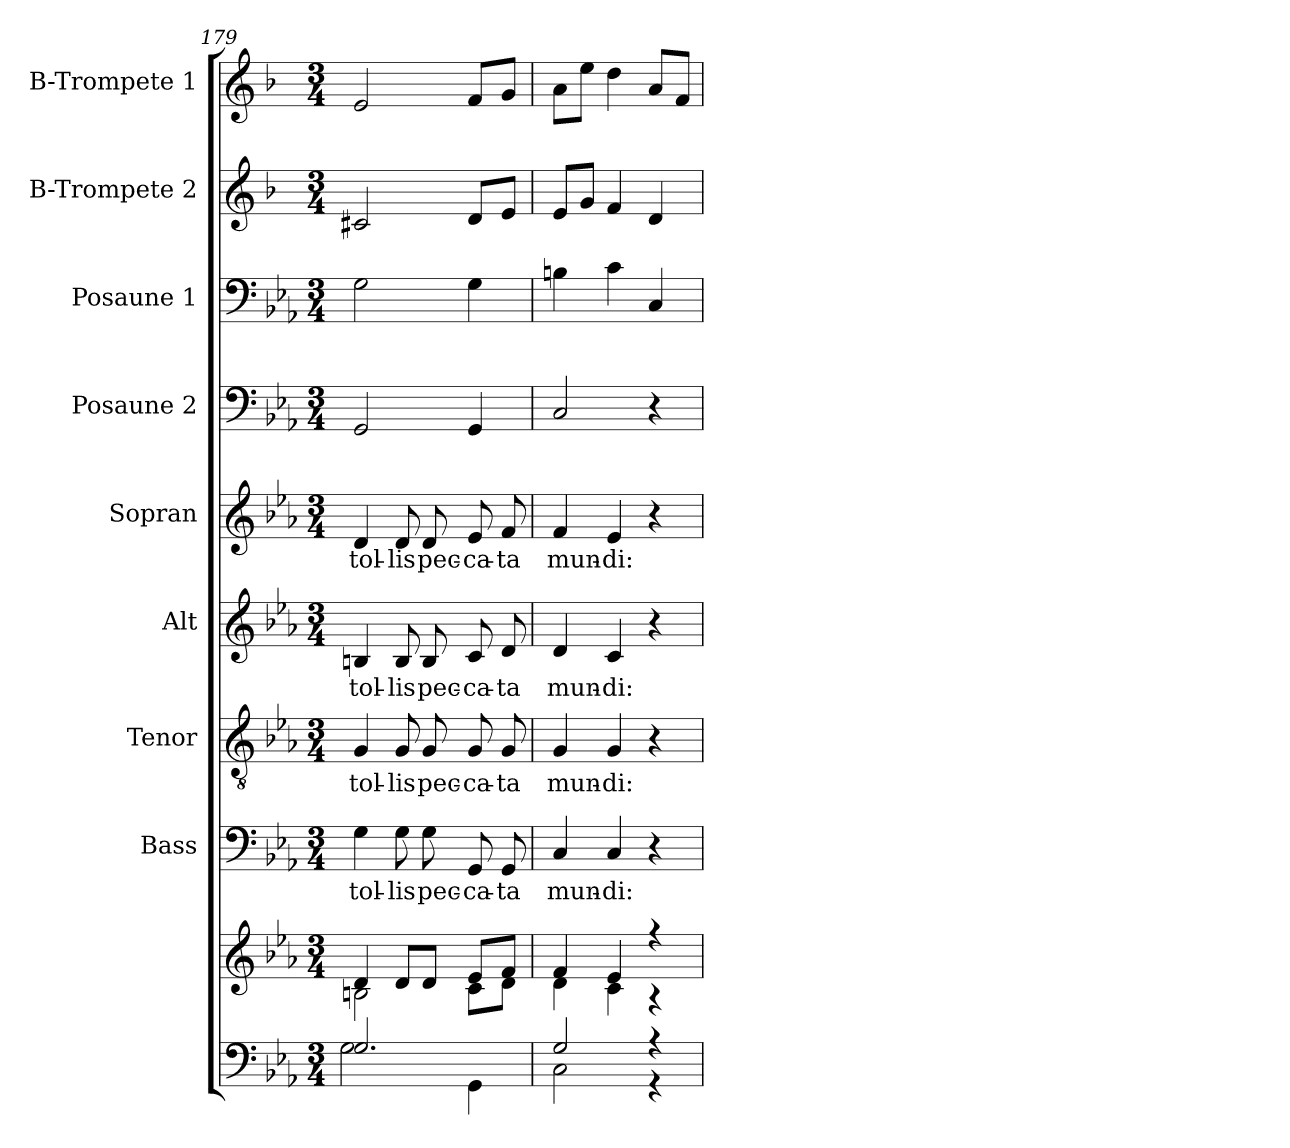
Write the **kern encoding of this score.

**kern	**kern	**kern	**text	**kern	**text	**kern	**text	**kern	**text	**kern	**kern	**kern	**kern
*part9	*part9	*part8	*part8	*part7	*part7	*part6	*part6	*part5	*part5	*part4	*part3	*part2	*part1
*staff10	*staff9	*staff8	*staff8	*staff7	*staff7	*staff6	*staff6	*staff5	*staff5	*staff4	*staff3	*staff2	*staff1
*	*	*I"Bass	*	*I"Tenor	*	*I"Alt	*	*I"Sopran	*	*I"Posaune 2	*I"Posaune 1	*I"B-Trompete 2	*I"B-Trompete 1
*	*	*I'B.	*	*I'T.	*	*I'A.	*	*I'S.	*	*I'Pos. 2	*I'Pos. 1	*I'B Trp. 2	*I'B Trp. 1
*clefF4	*clefG2	*clefF4	*	*clefGv2	*	*clefG2	*	*clefG2	*	*clefF4	*clefF4	*clefG2	*clefG2
*	*	*	*	*	*	*	*	*	*	*	*	*ITrd1c2	*ITrd1c2
*k[b-e-a-]	*k[b-e-a-]	*k[b-e-a-]	*	*k[b-e-a-]	*	*k[b-e-a-]	*	*k[b-e-a-]	*	*k[b-e-a-]	*k[b-e-a-]	*k[b-e-a-]	*k[b-e-a-]
*E-:	*E-:	*E-:	*	*E-:	*	*E-:	*	*E-:	*	*E-:	*E-:	*E-:	*E-:
*M3/4	*M3/4	*M3/4	*	*M3/4	*	*M3/4	*	*M3/4	*	*M3/4	*M3/4	*M3/4	*M3/4
=179	=179	=179	=179	=179	=179	=179	=179	=179	=179	=179	=179	=179	=179
*^	*^	*	*	*	*	*	*	*	*	*	*	*	*
!	!	!	!	!	!LO:LY:b	!	!LO:LY:b	!	!LO:LY:b	!	!LO:LY:b	!	!	!	!
2.G/	2G\	4d/	2Bn\	4G\	tol-	4G/	tol-	4Bn/	tol-	4d/	tol-	2GG/	2G\	2Bn/	2d/
!	!	!	!	!	!LO:LY:b	!	!LO:LY:b	!	!LO:LY:b	!	!LO:LY:b	!	!	!	!
.	.	8d/L	.	8G\	-lis	8G/	-lis	8B/	-lis	8d/	-lis	.	.	.	.
!	!	!	!	!	!LO:LY:b	!	!LO:LY:b	!	!LO:LY:b	!	!LO:LY:b	!	!	!	!
.	.	8d/J	.	8G\	pec-	8G/	pec-	8B/	pec-	8d/	pec-	.	.	.	.
!	!	!	!	!	!LO:LY:b	!	!LO:LY:b	!	!LO:LY:b	!	!LO:LY:b	!	!	!	!
.	4GG\	8e-/L	8c\L	8GG/	-ca-	8G/	-ca-	8c/	-ca-	8e-/	-ca-	4GG/	4G\	8c/L	8e-/L
!	!	!	!	!	!LO:LY:b	!	!LO:LY:b	!	!LO:LY:b	!	!LO:LY:b	!	!	!	!
.	.	8f/J	8d\J	8GG/	-ta	8G/	-ta	8d/	-ta	8f/	-ta	.	.	8d/J	8f/J
=180	=180	=180	=180	=180	=180	=180	=180	=180	=180	=180	=180	=180	=180	=180	=180
!	!	!	!	!	!LO:LY:b	!	!LO:LY:b	!	!LO:LY:b	!	!LO:LY:b	!	!	!	!
2G/	2C\	4f/	4d\	4C/	mun-	4G/	mun-	4d/	mun-	4f/	mun-	2C/	4Bn\	8d/L	8g\L
.	.	.	.	.	.	.	.	.	.	.	.	.	.	8f/J	8dd\J
!	!	!	!	!	!LO:LY:b	!	!LO:LY:b	!	!LO:LY:b	!	!LO:LY:b	!	!	!	!
.	.	4e-/	4c\	4C/	-di:	4G/	-di:	4c/	-di:	4e-/	-di:	.	4c\	4e-/	4cc\
4r	4r	4r	4r	4r	.	4r	.	4r	.	4r	.	4r	4C/	4c/	8g/L
.	.	.	.	.	.	.	.	.	.	.	.	.	.	.	8e-/J
*v	*v	*	*	*	*	*	*	*	*	*	*	*	*	*	*
*	*v	*v	*	*	*	*	*	*	*	*	*	*	*	*
=	=	=	=	=	=	=	=	=	=	=	=	=	=
*-	*-	*-	*-	*-	*-	*-	*-	*-	*-	*-	*-	*-	*-
